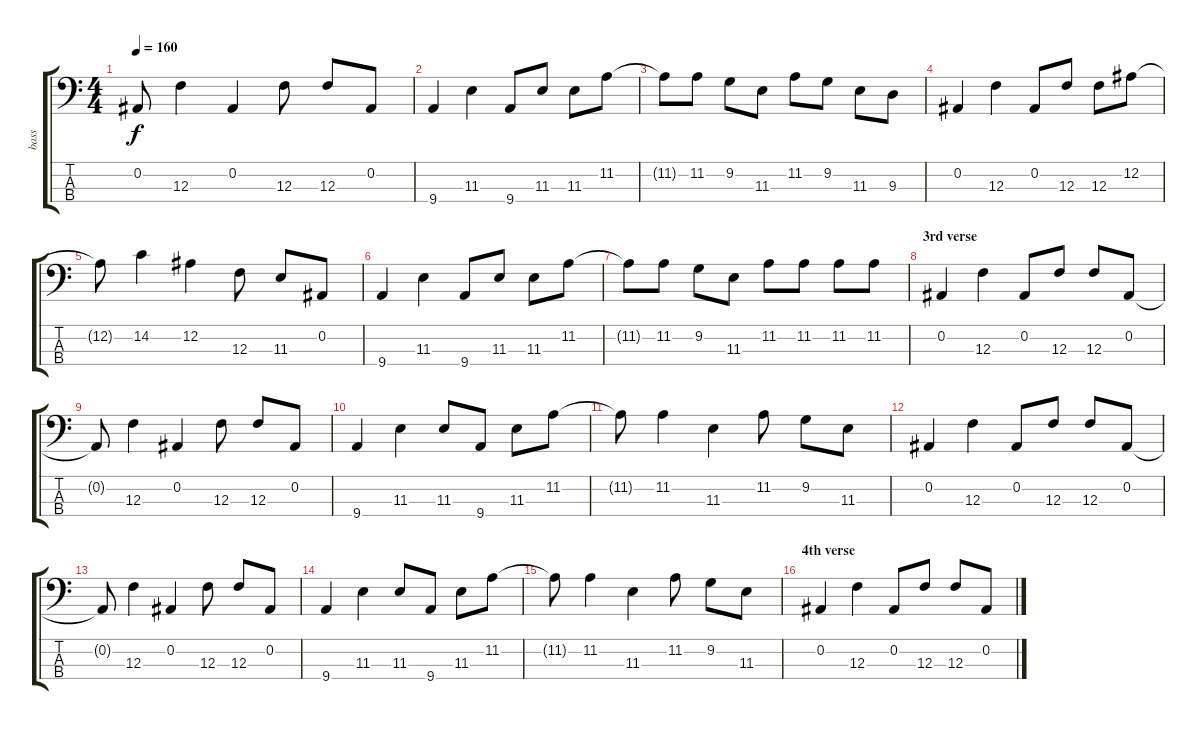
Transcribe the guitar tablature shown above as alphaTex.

\track ("bass" "bass") {instrument electricbasspick}
\staff {score tabs}
\tuning (Eb2 Bb1 F1 C1) {hide}
\ts (4 4)
\tempo 160
\clef f4
\ks c
0.2{t}.8{dy f} 12.3.4 0.2.4 12.3.8 12.3.8 0.2.8 |
9.4.4 11.3.4 9.4.8 11.3.8 11.3.8 11.2.8 |
11.2{t}.8 11.2.8 9.2.8 11.3.8 11.2.8 9.2.8 11.3.8 9.3.8 |
0.2.4 12.3.4 0.2.8 12.3.8 12.3.8 12.2.8 |
12.2{t}.8 14.2.4 12.2.4 12.3.8 11.3.8 0.2.8 |
9.4.4 11.3.4 9.4.8 11.3.8 11.3.8 11.2.8 |
11.2{t}.8 11.2.8 9.2.8 11.3.8 11.2.8 11.2.8 11.2.8 11.2.8 |
\section ("" "3rd verse")
0.2.4 12.3.4 0.2.8 12.3.8 12.3.8 0.2.8 |
0.2{t}.8 12.3.4 0.2.4 12.3.8 12.3.8 0.2.8 |
9.4.4 11.3.4 11.3.8 9.4.8 11.3.8 11.2.8 |
11.2{t}.8 11.2.4 11.3.4 11.2.8 9.2.8 11.3.8 |
0.2.4 12.3.4 0.2.8 12.3.8 12.3.8 0.2.8 |
0.2{t}.8 12.3.4 0.2.4 12.3.8 12.3.8 0.2.8 |
9.4.4 11.3.4 11.3.8 9.4.8 11.3.8 11.2.8 |
11.2{t}.8 11.2.4 11.3.4 11.2.8 9.2.8 11.3.8 |
\section ("" "4th verse")
0.2.4 12.3.4 0.2.8 12.3.8 12.3.8 0.2.8
